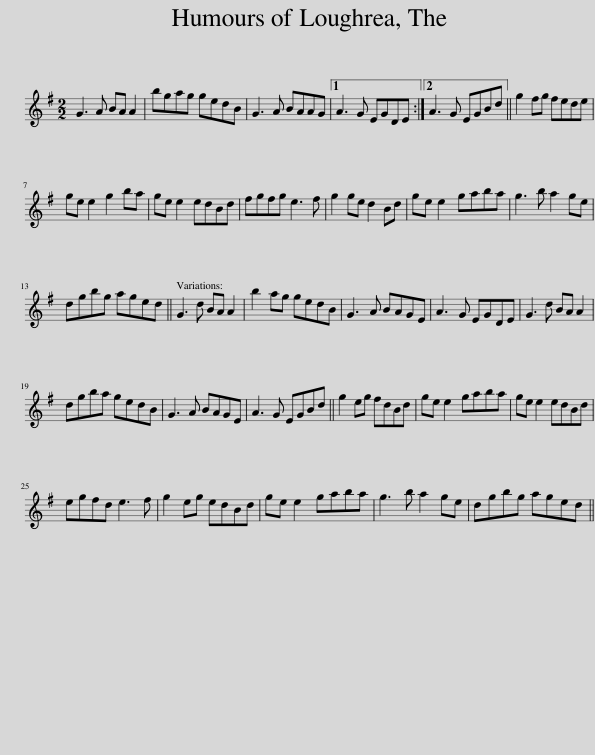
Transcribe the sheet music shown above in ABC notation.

X:1
L:1/8
M:2/2
I:linebreak $
K:G
V:1 treble
V:1
 G3 A BA A2 | bgag gedB | G3 A BAAG |1 A3 G EGDE :|2 A3 G EGBd || %5
 g2 fg fede |$ ge e2 g2 ba | ge e2 edBd | fgfg e3 f | g2 ge d2 Bd | %10
 ge e2 gaba | g3 b a2 ge |$ dgbg aged || G3 d BA A2 | b2 ag gedB | %15
 G3 A BAGE | A3 G EGDE | G3 d BA A2 |$ dgba gedB | G3 A BAGE | %20
 A3 G EGBd || g2 eg fdBd | ge e2 gaba | ge e2 edBd |$ egfd e3 f | %25
 g2 eg edBd | ge e2 gaba | g3 b a2 ge | dgbg aged || %29
